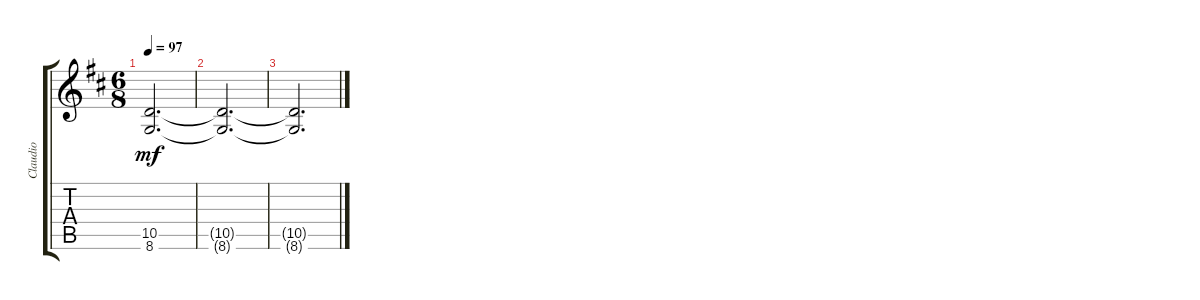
\track ("Claudio" "Claudio") {instrument distortionguitar}
\staff {score tabs}
\tuning (B3 Gb3 D3 A2 E2 B1) {hide}
\ts (6 8)
\tempo 97
\clef g2
\ks bminor
(10.5{t} 8.6{t}).2{d dy mf} |
(10.5{t} 8.6{t}).2{d} |
(10.5{t} 8.6{t}).2{d}
